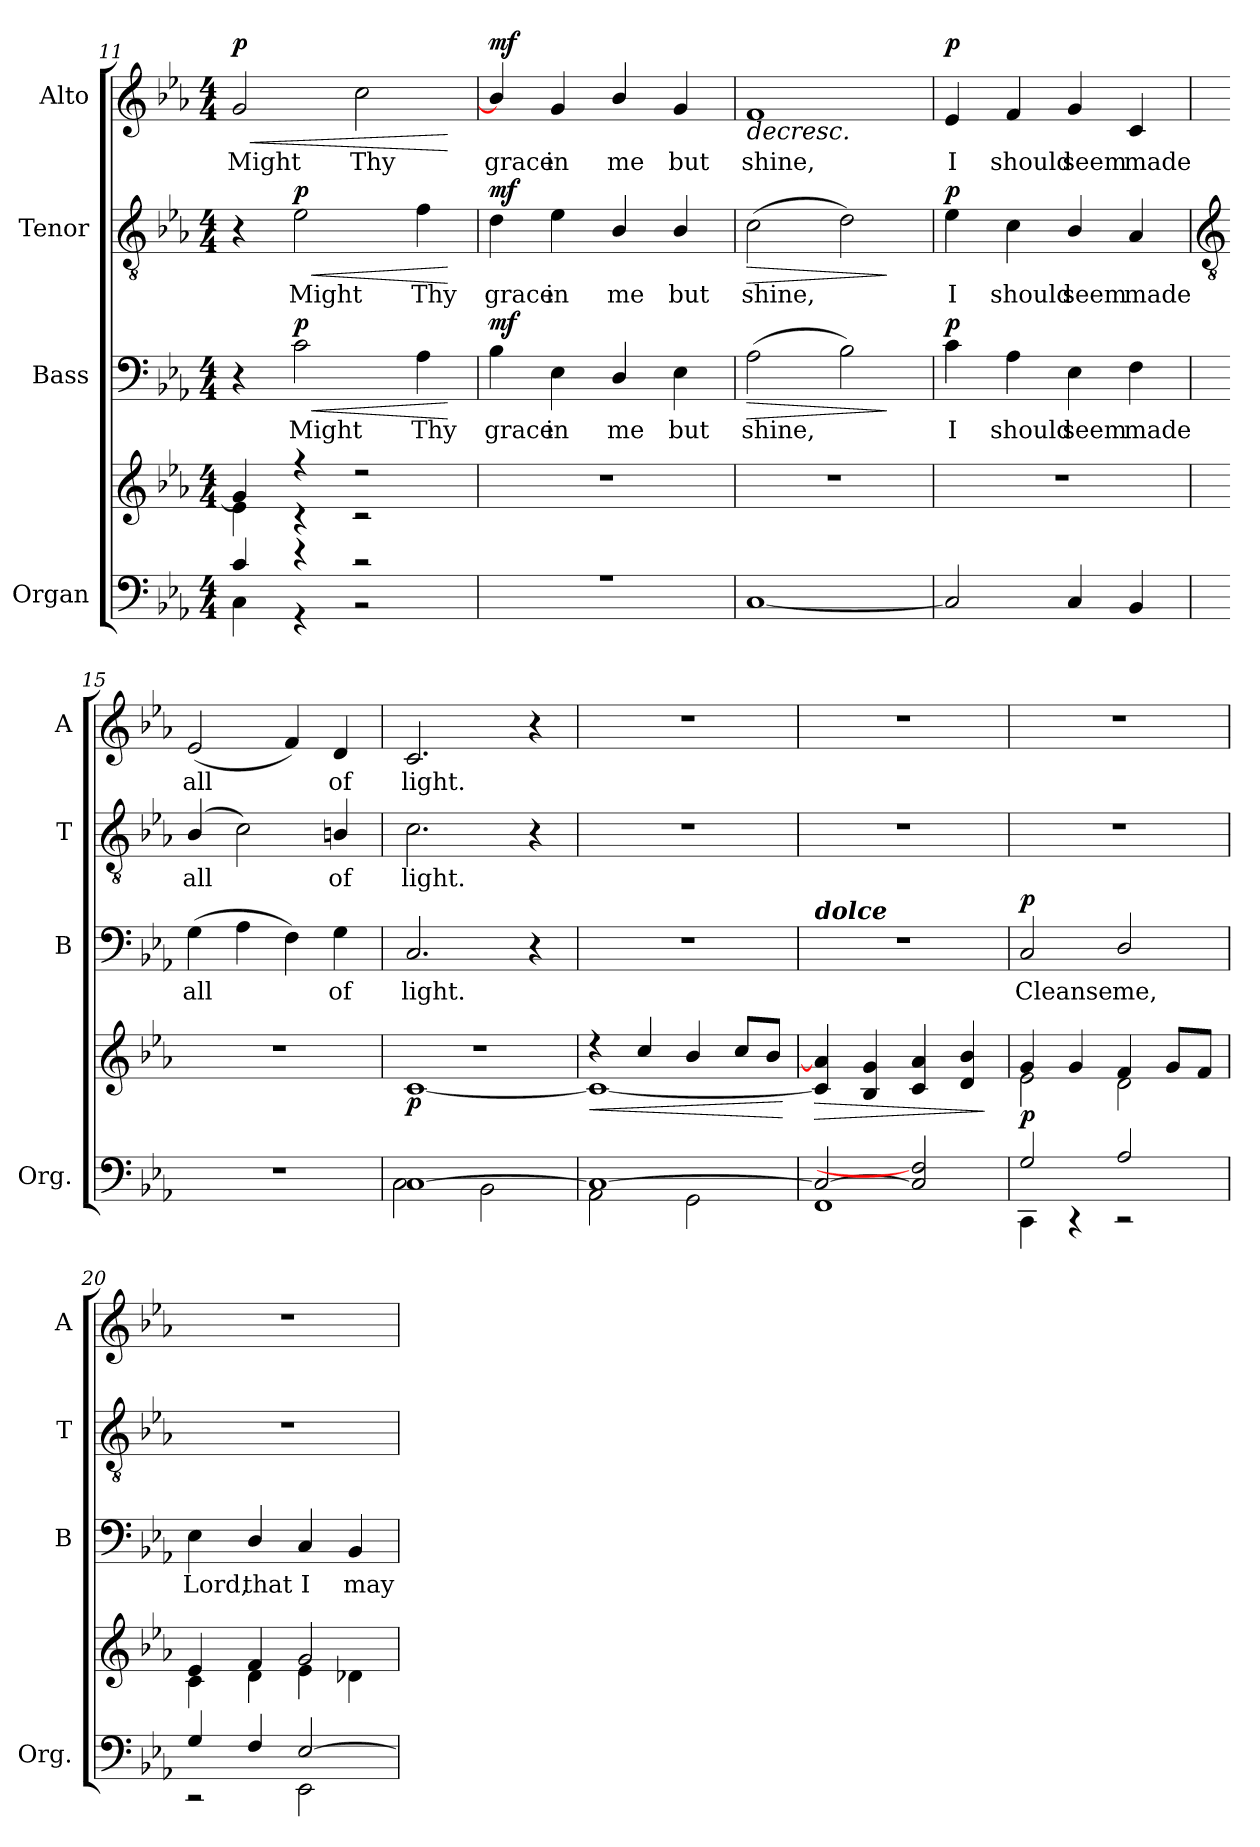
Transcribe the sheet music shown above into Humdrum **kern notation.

**kern	**kern	**dynam	**kern	**text	**dynam	**kern	**text	**dynam	**kern	**text	**dynam
*part4	*part4	*part4	*part3	*part3	*part3	*part2	*part2	*part2	*part1	*part1	*part1
*staff5	*staff4	*staff4/5	*staff3	*staff3	*staff3	*staff2	*staff2	*staff2	*staff1	*staff1	*staff1
*I"Organ	*	*	*I"Bass	*	*	*I"Tenor	*	*	*I"Alto	*	*
*I'Org.	*	*	*I'B	*	*	*I'T	*	*	*I'A	*	*
*clefF4	*clefG2	*	*clefF4	*	*	*clefGv2	*	*	*clefG2	*	*
*k[b-e-a-]	*k[b-e-a-]	*	*k[b-e-a-]	*	*	*k[b-e-a-]	*	*	*k[b-e-a-]	*	*
*E-:	*E-:	*	*E-:	*	*	*E-:	*	*	*E-:	*	*
*M4/4	*M4/4	*	*M4/4	*	*	*M4/4	*	*	*M4/4	*	*
=11	=11	=11	=11	=11	=11	=11	=11	=11	=11	=11	=11
*^	*^	*	*	*	*	*	*	*	*	*	*
!	!	!	!	!	!	!	!	!	!	!	!	!LO:LY:b	!LO:HP:b
!	!	!	!	!	!	!	!	!	!	!	!	!	!LO:DY:n=1:b
4c/	4C\	4g/]	4e-\	.	4r	.	.	4r	.	.	2g	Might	< p
!	!	!	!	!	!	!LO:LY:b	!LO:HP:b	!	!LO:LY:b	!LO:HP:b	!	!	!
!	!	!	!	!	!	!	!LO:DY:n=1:b	!	!	!LO:DY:n=1:b	!	!	!
4r	4r	4r	4r	.	2c	Might	< p	2e-	Might	< p	.	.	.
!	!	!	!	!	!	!	!	!	!	!	!	!LO:LY:b	!
2r	2r	2r	2r	.	.	.	.	.	.	.	2cc	Thy	.
!	!	!	!	!	!	!LO:LY:b	!	!	!LO:LY:b	!	!	!	!
.	.	.	.	.	4A-	Thy	.	4f	Thy	.	.	.	.
*v	*v	*	*	*	*	*	*	*	*	*	*	*	*
*	*v	*v	*	*	*	*	*	*	*	*	*	*
.	.	.	.	.	[	.	.	[	.	.	[
=12	=12	=12	=12	=12	=12	=12	=12	=12	=12	=12	=12
*^	*^	*	*	*	*	*	*	*	*	*	*
!	!	!	!	!	!	!LO:LY:b	!LO:DY:b	!	!LO:LY:b	!LO:DY:b	!	!LO:LY:b	!LO:DY:b
1r	1ryy	1r	2ryy	.	4B-	grace	mf	4d	grace	mf	4b-/]	grace	mf
!	!	!	!	!	!	!LO:LY:b	!	!	!LO:LY:b	!	!	!LO:LY:b	!
.	.	.	.	.	4E-	in	.	4e-	in	.	4g	in	.
!	!	!	!	!	!	!LO:LY:b	!	!	!LO:LY:b	!	!	!LO:LY:b	!
.	.	.	2ryy	.	4D/	me	.	4B-/	me	.	4b-/	me	.
!	!	!	!	!	!	!LO:LY:b	!	!	!LO:LY:b	!	!	!LO:LY:b	!
.	.	.	.	.	4E-	but	.	4B-/	but	.	4g	but	.
=13	=13	=13	=13	=13	=13	=13	=13	=13	=13	=13	=13	=13	=13
!	!	!	!	!	!	!LO:LY:b	!LO:HP:b	!	!LO:LY:b	!LO:HP:b	!	!LO:LY:b	!LO:HP:b
1ryy	[1C\	1r	2ryy	.	(>2A-	shine,	>	(>2c	shine,	>	1f	shine,	>
.	.	.	2ryy	.	2B-)	.	.	2d)	.	.	.	.	.
*v	*v	*	*	*	*	*	*	*	*	*	*	*	*
*	*v	*v	*	*	*	*	*	*	*	*	*	*
.	.	.	.	.	]	.	.	]	.	.	.
=14	=14	=14	=14	=14	=14	=14	=14	=14	=14	=14	=14
*^	*^	*	*	*	*	*	*	*	*	*	*
!	!	!	!	!	!	!LO:LY:b	!LO:DY:b	!	!LO:LY:b	!LO:DY:b	!	!LO:LY:b	!LO:DY:b
1ryy	2C/]	1r	2ryy	.	4c	I	p	4e-	I	p	4e-	I	p
!	!	!	!	!	!	!LO:LY:b	!	!	!LO:LY:b	!	!	!LO:LY:b	!
.	.	.	.	.	4A-	should	.	4c	should	.	4f	should	]
!	!	!	!	!	!	!LO:LY:b	!	!	!LO:LY:b	!	!	!LO:LY:b	!
.	4C/	.	2ryy	.	4E-	seem	.	4B-/	seem	.	4g	seem	.
!	!	!	!	!	!	!LO:LY:b	!	!	!LO:LY:b	!	!	!LO:LY:b	!
.	4BB-/	.	.	.	4F	made	.	4A-	made	.	4c	made	.
!!LO:LB:g=z
=15	=15	=15	=15	=15	=15	=15	=15	=15	=15	=15	=15	=15	=15
*	*	*	*	*	*	*	*	*clefGv2	*	*	*	*	*
!	!	!	!	!	!	!LO:LY:b	!	!	!LO:LY:b	!	!	!LO:LY:b	!
1r	2ryy	1r	2ryy	.	(>4G	all	.	(<4B-/	all	.	(<2e-	all	.
.	.	.	.	.	4A-	.	.	2c)	.	.	.	.	.
.	2ryy	.	2ryy	.	4F)	.	.	.	.	.	4f)	.	.
!	!	!	!	!	!	!LO:LY:b	!	!	!LO:LY:b	!	!	!LO:LY:b	!
.	.	.	.	.	4G	of	.	4Bn/	of	.	4d	of	.
=16	=16	=16	=16	=16	=16	=16	=16	=16	=16	=16	=16	=16	=16
!	!	!	!	!LO:DY:b	!	!LO:LY:b	!	!	!LO:LY:b	!	!	!LO:LY:b	!
[1C/	2C\	1r	[1c\	p	2.C	light.	.	2.c	light.	.	2.c	light.	.
.	2BB-\	.	.	.	.	.	.	.	.	.	.	.	.
.	.	.	.	.	4r	.	.	4r	.	.	4r	.	.
=17	=17	=17	=17	=17	=17	=17	=17	=17	=17	=17	=17	=17	=17
!	!	!	!	!LO:HP:b	!	!	!	!	!	!	!	!	!
1C/_	2AA-\	4r	1c\_	<	1r	.	.	1r	.	.	1r	.	.
.	.	4cc/	.	.	.	.	.	.	.	.	.	.	.
.	2GG\	4b-/	.	.	.	.	.	.	.	.	.	.	.
.	.	8cc/L	.	.	.	.	.	.	.	.	.	.	.
.	.	8b-/J	.	.	.	.	.	.	.	.	.	.	.
*v	*v	*	*	*	*	*	*	*	*	*	*	*	*
*	*v	*v	*	*	*	*	*	*	*	*	*	*
.	.	[	.	.	.	.	.	.	.	.	.
=18	=18	=18	=18	=18	=18	=18	=18	=18	=18	=18	=18
*^	*^	*	*	*	*	*	*	*	*	*	*
!	!	!	!	!	!LO:TX:a:Bi:t=dolce	!	!	!	!	!	!	!	!
!	!	!	!	!LO:HP:b	!	!	!	!	!	!	!	!	!
2C/_	1FF\	2ryy	4c/] 4a-/]	>	1r	.	.	1r	.	.	1r	.	.
.	.	.	4B-/ 4g/	.	.	.	.	.	.	.	.	.	.
2C/] 2F/]	.	2ryy	4c/ 4a-/	.	.	.	.	.	.	.	.	.	.
.	.	.	4d/ 4b-/	.	.	.	.	.	.	.	.	.	.
*v	*v	*	*	*	*	*	*	*	*	*	*	*	*
*	*v	*v	*	*	*	*	*	*	*	*	*	*
.	.	]	.	.	.	.	.	.	.	.	.
=19	=19	=19	=19	=19	=19	=19	=19	=19	=19	=19	=19
*^	*^	*	*	*	*	*	*	*	*	*	*
!	!	!	!	!LO:DY:b	!	!LO:LY:b	!LO:DY:b	!	!	!	!	!	!
2G/	4CC\	4g/	2e-\	p	2C	Cleanse	p	1r	.	.	1r	.	.
.	4r	4g/	.	.	.	.	.	.	.	.	.	.	.
!	!	!	!	!	!	!LO:LY:b	!	!	!	!	!	!	!
2A-/	2r	4f/	2d\	.	2D/	me,	.	.	.	.	.	.	.
.	.	8g/L	.	.	.	.	.	.	.	.	.	.	.
.	.	8f/J	.	.	.	.	.	.	.	.	.	.	.
=20	=20	=20	=20	=20	=20	=20	=20	=20	=20	=20	=20	=20	=20
!	!	!	!	!	!	!LO:LY:b	!	!	!	!	!	!	!
4G/	2r	4e-/	4c\	.	4E-	Lord,	.	1r	.	.	1r	.	.
!	!	!	!	!	!	!LO:LY:b	!	!	!	!	!	!	!
4F/	.	4f/	4d\	.	4D/	that	.	.	.	.	.	.	.
!	!	!	!	!	!	!LO:LY:b	!	!	!	!	!	!	!
[2E-/	2EE-\	2g/	4e-\	.	4C	I	.	.	.	.	.	.	.
!	!	!	!	!	!	!LO:LY:b	!	!	!	!	!	!	!
.	.	.	4d-X\	.	4BB-	may	.	.	.	.	.	.	.
*v	*v	*	*	*	*	*	*	*	*	*	*	*	*
*	*v	*v	*	*	*	*	*	*	*	*	*	*
=	=	=	=	=	=	=	=	=	=	=	=
*-	*-	*-	*-	*-	*-	*-	*-	*-	*-	*-	*-
